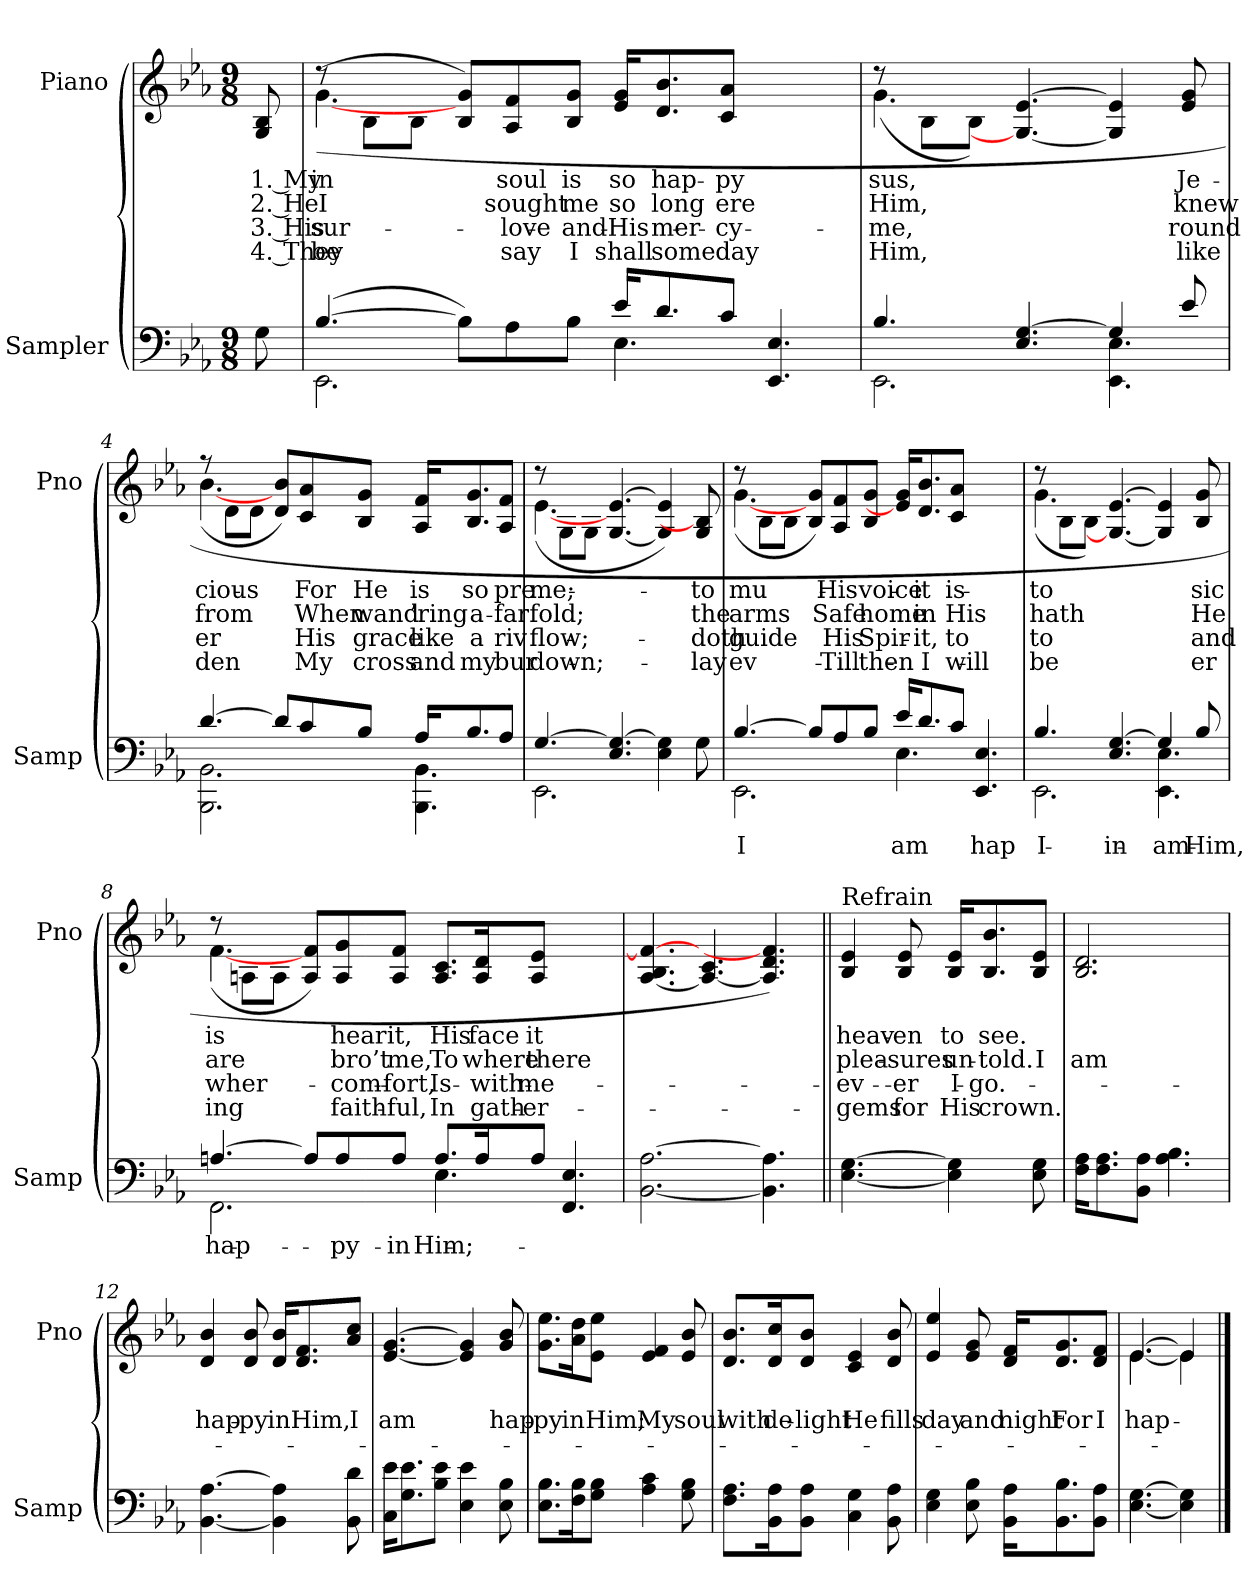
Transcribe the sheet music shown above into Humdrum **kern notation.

**kern	**text	**kern	**text	**text	**text	**text
*part2	*part2	*part1	*part1	*part1	*part1	*part1
*staff2	*staff2	*staff1	*staff1	*staff1	*staff1	*staff1
*I"Sampler	*	*I"Piano	*	*	*	*
*I'Samp	*	*I'Pno	*	*	*	*
*clefF4	*	*clefG2	*	*	*	*
*k[b-e-a-]	*	*k[b-e-a-]	*	*	*	*
*E-:	*	*E-:	*	*	*	*
*M9/8	*	*M9/8	*	*	*	*
=1	=1	=1	=1	=1	=1	=1
8G	.	8G 8B-	1. My	2. He	3. His	4. They
=2	=2	=2	=2	=2	=2	=2
*^	*	*^	*	*	*	*
([4.B-/	2.EE-	.	(8r	([4.g	in	I	sur-	be
.	.	.	8B-\L	.	.	.	.	.
.	.	.	8B-\J	.	.	.	.	.
8B-\L])	.	.	8B-/ 8g/L)	4.ryy	.	.	.	.
8A-\	.	.	8A-/ 8f/	.	soul	sought	love	say
8B-\J	.	.	8B-/ 8g/J	.	is	me	and	I
16e-/KL	4.E-	.	16e-/ 16g/KL	2.ryy	so	so	His	shall
8.d/	.	.	8.d/ 8.b-/	.	hap-	long	mer-	some
8c/J	.	.	8c/ 8a-/J	.	-py	ere	-cy	day
4.ryy	4.EE- 4.E-	.	4.ryy	.	.	.	.	.
=3	=3	=3	=3	=3	=3	=3	=3	=3
4.B-/	2.EE-	.	8r	(4.g	-sus,	Him,	me,	Him,
.	.	.	8B-\L	.	.	.	.	.
.	.	.	8B-\J)	.	.	.	.	.
4.E-/ [4.G/	.	.	4.G_ [4.e-	2.ryy	.	.	.	.
4G/]	4.EE- 4.E-	.	4G] 4e-]	.	.	.	.	.
8e-	.	.	8e- 8g	.	Je-	knew	-round	like
=4	=4	=4	=4	=4	=4	=4	=4	=4
[4.d/	2.BBB- 2.BB-	.	8r	([4.b-	-cious	from	-er	-den
.	.	.	8d\L	.	.	.	.	.
.	.	.	8d\J	.	.	.	.	.
8d/L]	.	.	8d/ 8b-/L)	2.ryy	.	.	.	.
8c/	.	.	8c/ 8a-/	.	For	When	His	My
8B-/J	.	.	8B-/ 8g/J	.	He	wand-	grace	cross
16A-/KL	4.BBB- 4.BB-	.	16A-/ 16f/KL	.	is	-’ring	like	and
8.B-/	.	.	8.B-/ 8.g/	.	so	a-	a	my
8A-/J	.	.	8A-/ 8f/J	.	pre-	-far	riv-	bur-
=5	=5	=5	=5	=5	=5	=5	=5	=5
[4.G/	2.EE-	.	8r	([4.e-	me;	fold;	flow;	down;
.	.	.	8G\L	.	.	.	.	.
.	.	.	8G\J	.	.	.	.	.
4.E-/ 4.G/_	.	.	[4.G [4.e-	2.ryy	.	.	.	.
4E- 4G]	4.ryy	.	4G] 4e-])	.	.	.	.	.
8G	.	.	8G 8B-]	.	to	the	doth	lay
=6	=6	=6	=6	=6	=6	=6	=6	=6
[4.B-/	2.EE-	I	8r	([4.g	mu-	arms	guide	ev-
.	.	.	8B-\L	.	.	.	.	.
.	.	.	8B-\J	.	.	.	.	.
8B-/L]	.	.	8B-/ 8g/L)	4.ryy	.	.	.	.
8A-/	.	.	8A-/ 8f/	.	His	Safe	His	Till
8B-/J	.	.	8B-/ 8g/J	.	voice	home	Spir-	then
16e-/KL	4.E-	am	16e-]/ 16g/KL	2.ryy	.	.	.	.
8.d/	.	.	8.d/ 8.b-/	.	it	in	-it,	I
8c/J	.	.	8c/ 8a-/J	.	is	His	to	will
4.ryy	4.EE- 4.E-	hap-	4.ryy	.	.	.	.	.
=7	=7	=7	=7	=7	=7	=7	=7	=7
4.B-/	2.EE-	I	8r	(4.g	to	hath	to	be
.	.	.	8B-\L	.	.	.	.	.
.	.	.	8B-\J)	.	.	.	.	.
4.E-/ [4.G/	.	in	4.G_ [4.e-	2.ryy	.	.	.	.
4G/]	4.EE- 4.E-	am	4G] 4e-]	.	.	.	.	.
8B-/	.	Him,	8B- 8g	.	-sic	He	and	-er
=8	=8	=8	=8	=8	=8	=8	=8	=8
[4.An/	2.FF	hap-	8r	([4.f	is	are	wher-	-ing
.	.	.	8An\L	.	.	.	.	.
.	.	.	8A\J	.	.	.	.	.
8A/L]	.	.	8A/ 8f/L)	4.ryy	.	.	.	.
8A/	.	-py	8A/ 8g/	.	hear	bro’t	com-	faith-
8A/J	.	in	8A/ 8f/J	.	it,	me,	-fort,	-ful,
8.A/L	4.E-	Him;	8.A/ 8.c/L	2.ryy	His	To	Is	In
16A/K	.	.	16A/ 16d/K	.	face	where	with	gath-
8A/J	.	.	8A/ 8e-/J	.	it	there	me	-er-
4.ryy	4.FF 4.E-	.	4.ryy	.	.	.	.	.
*v	*v	*	*	*	*	*	*	*
*	*	*v	*v	*	*	*	*
=9	=9	=9	=9	=9	=9	=9
[2.BB- [2.A-	.	[4.A- 4.B- 4.f_	.	.	.	.
.	.	4.A-_ 4.c	.	.	.	.
4.BB-] 4.A-]	.	4.A-] 4.d 4.f])	.	.	.	.
=10||	=10||	=10||	=10||	=10||	=10||	=10||
!	!	!LO:TX:t=Refrain	!	!	!	!
[4.E- [4.G	.	4B- 4e-	heav-	plea-	-ev-	gems
.	.	8B- 8e-	-en	-sures	-er	for
4E-] 4G]	.	16B-/ 16e-/KL	to	un-	I	His
.	.	8.B-/ 8.b-/	see.	-told.	go.	crown.
8E- 8G	.	8B-/ 8e-/J	.	I	.	.
=11	=11	=11	=11	=11	=11	=11
16F\ 16A-\KL	.	2.B- 2.d	.	am	.	.
8.F\ 8.A-\	.	.	.	.	.	.
8BB-\ 8A-\J	.	.	.	.	.	.
4.A- 4.B-	.	.	.	.	.	.
=12	=12	=12	=12	=12	=12	=12
[4.BB- [4.A-	.	4d 4b-	.	hap-	.	.
.	.	8d 8b-	.	-py	.	.
4BB-] 4A-]	.	16d/ 16b-/KL	.	in	.	.
.	.	8.d/ 8.f/	.	Him,	.	.
8BB- 8d	.	8a-/ 8cc/J	.	I	.	.
=13	=13	=13	=13	=13	=13	=13
16C\ 16e-\KL	.	[4.e- [4.g	.	am	.	.
8.G\ 8.e-\	.	.	.	.	.	.
8B-\ 8e-\J	.	.	.	.	.	.
4E- 4e-	.	4e-] 4g]	.	.	.	.
8E- 8B-	.	8g 8b-	.	hap-	.	.
=14	=14	=14	=14	=14	=14	=14
8.E-\ 8.B-\L	.	8.g\ 8.ee-\L	.	-py	.	.
16F\ 16B-\K	.	16a-\ 16dd\K	.	in	.	.
8G\ 8B-\J	.	8e-\ 8ee-\J	.	Him;	.	.
4A- 4c	.	4e- 4f	.	My	.	.
8G 8B-	.	8e- 8b-	.	soul	.	.
=15	=15	=15	=15	=15	=15	=15
8.F\ 8.A-\L	.	8.d/ 8.b-/L	.	with	.	.
16BB-\ 16A-\K	.	16d/ 16cc/K	.	de-	.	.
8BB-\ 8A-\J	.	8d/ 8b-/J	.	-light	.	.
4C 4G	.	4c 4e-	.	He	.	.
8BB- 8A-	.	8d 8b-	.	fills	.	.
=16	=16	=16	=16	=16	=16	=16
4E- 4G	.	4e- 4ee-	.	day	.	.
8E- 8B-	.	8e- 8g	.	and	.	.
16BB-\ 16A-\KL	.	16d/ 16f/KL	.	night	.	.
8.BB-\ 8.B-\	.	8.d/ 8.g/	.	For	.	.
8BB-\ 8A-\J	.	8d/ 8f/J	.	I	.	.
=17	=17	=17	=17	=17	=17	=17
*	*	*^	*	*	*	*
[4.E- [4.G	.	[4.e-/	[4.e-	.	hap-	.	.
4E-] 4G]	.	4e-/]	4e-]	.	.	.	.
*	*	*v	*v	*	*	*	*
==	==	==	==	==	==	==
*-	*-	*-	*-	*-	*-	*-
